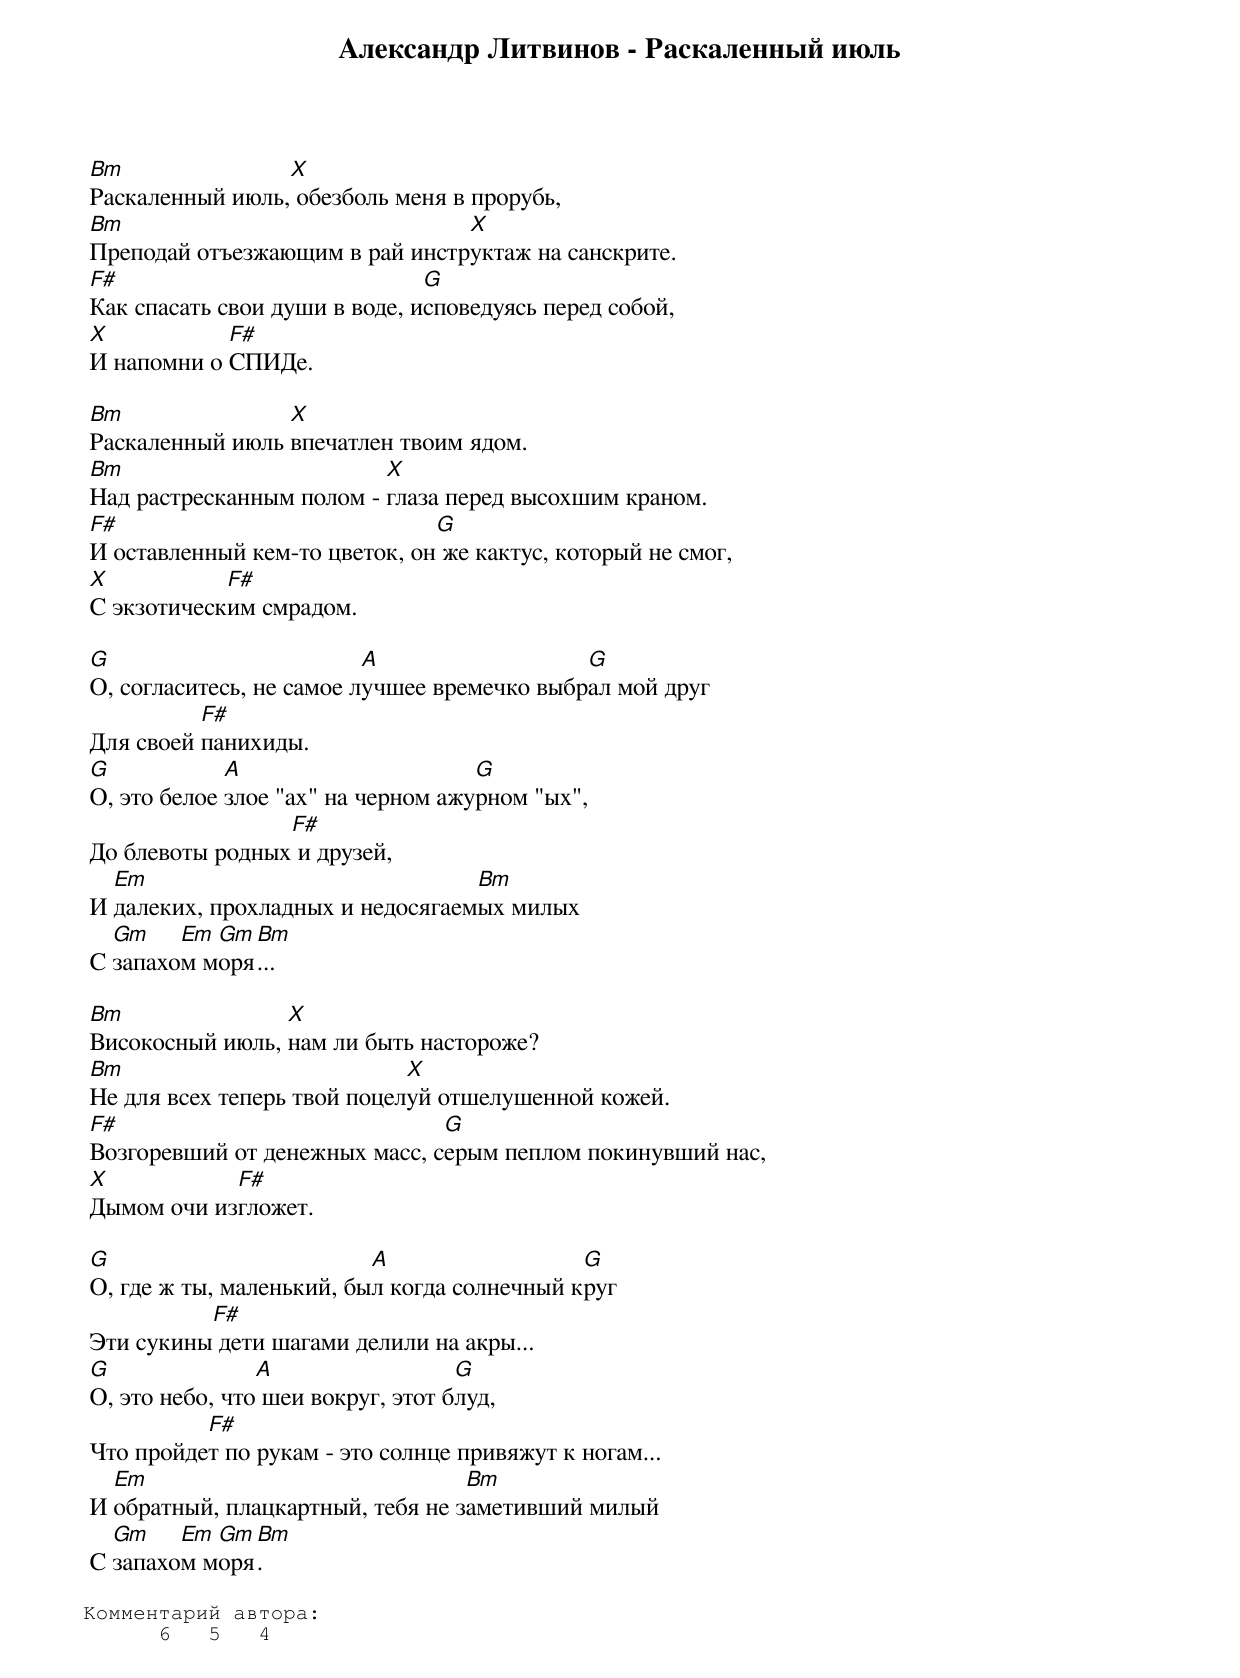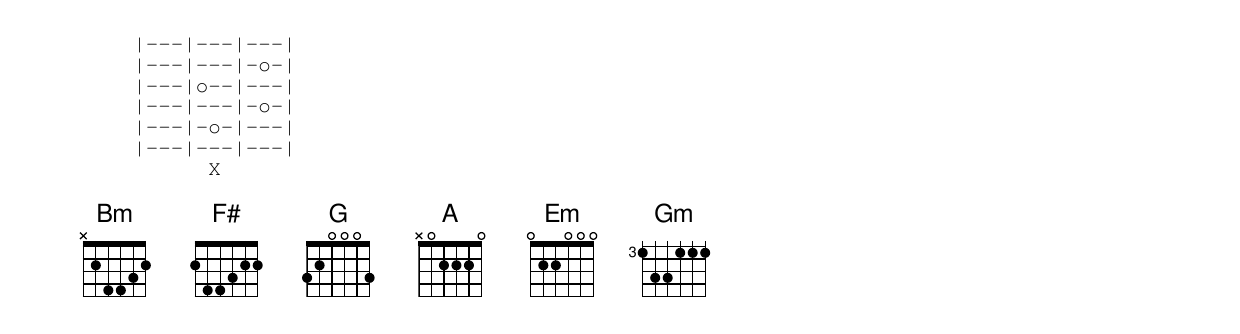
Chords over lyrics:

Александр Литвинов - Раскаленный июль

 Bm               X
 Раскаленный июль, обезболь меня в прорубь,
 Bm                              X
 Преподай отъезжающим в рай инструктаж на санскрите.
 F#                             G
 Как спасать свои души в воде, исповедуясь перед собой,
 X           F#
 И напомни о СПИДе.

 Bm               X
 Раскаленный июль впечатлен твоим ядом.
 Bm                        X
 Над растресканным полом - глаза перед высохшим краном.
 F#                             G
 И оставленный кем-то цветок, он же кактус, который не смог,
 X           F#
 С экзотическим смрадом.

 G                         A                  G
 О, согласитесь, не самое лучшее времечко выбрал мой друг
           F#
 Для своей панихиды.
 G            A                      G
 О, это белое злое "ах" на черном ажурном "ых",
                  F#
 До блевоты родных и друзей,
   Em                              Bm
 И далеких, прохладных и недосягаемых милых
   Gm    Em Gm Bm
 С запахом моря...

 Bm               X
 Високосный июль, нам ли быть настороже?
 Bm                           X
 Не для всех теперь твой поцелуй отшелушенной кожей.
 F#                             G
 Возгоревший от денежных масс, серым пеплом покинувший нас,
 X           F#
 Дымом очи изгложет.

 G                         A                  G
 О, где ж ты, маленький, был когда солнечный круг
           F#
 Эти сукины дети шагами делили на акры...
 G               A                  G
 О, это небо, что шеи вокруг, этот блуд,
           F#
 Что пройдет по рукам - это солнце привяжут к ногам...
   Em                              Bm
 И обратный, плацкартный, тебя не заметивший милый
   Gm    Em Gm Bm
 С запахом моря.

Комментарий автора:
      6   5   4
    |---|---|---|
    |---|---|-o-|
    |---|o--|---|
    |---|---|-o-|
    |---|-o-|---|
    |---|---|---|
          X
